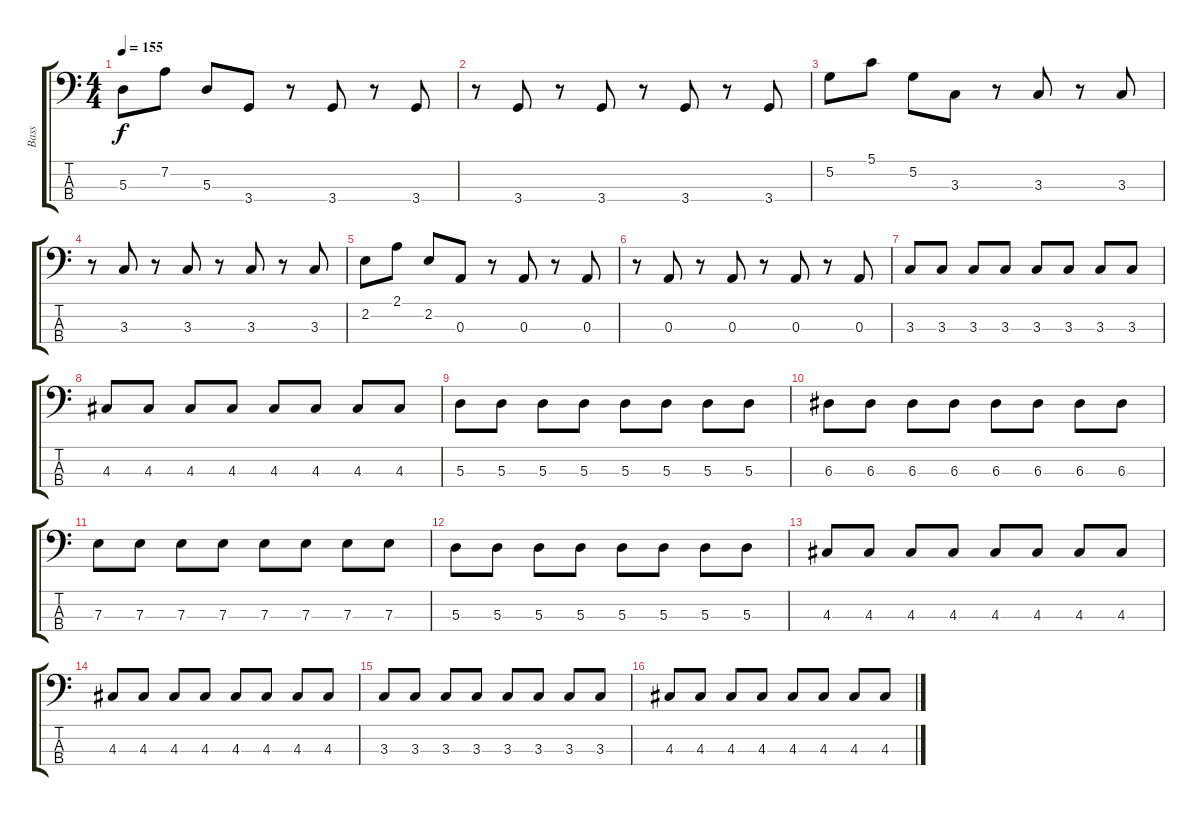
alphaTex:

\track ("Bass" "Bass") {instrument synthbass2}
\staff {score tabs}
\tuning (G2 D2 A1 E1) {hide}
\ts (4 4)
\tempo 155
\clef f4
\ks c
5.3.8{dy f} 7.2.8 5.3.8 3.4.8 r.8 3.4.8 r.8 3.4.8 |
r.8 3.4.8 r.8 3.4.8 r.8 3.4.8 r.8 3.4.8 |
5.2.8 5.1.8 5.2.8 3.3.8 r.8 3.3.8 r.8 3.3.8 |
r.8 3.3.8 r.8 3.3.8 r.8 3.3.8 r.8 3.3.8 |
2.2.8 2.1.8 2.2.8 0.3.8 r.8 0.3.8 r.8 0.3.8 |
r.8 0.3.8 r.8 0.3.8 r.8 0.3.8 r.8 0.3.8 |
3.3.8 3.3.8 3.3.8 3.3.8 3.3.8 3.3.8 3.3.8 3.3.8 |
4.3.8 4.3.8 4.3.8 4.3.8 4.3.8 4.3.8 4.3.8 4.3.8 |
5.3.8 5.3.8 5.3.8 5.3.8 5.3.8 5.3.8 5.3.8 5.3.8 |
6.3.8 6.3.8 6.3.8 6.3.8 6.3.8 6.3.8 6.3.8 6.3.8 |
7.3.8 7.3.8 7.3.8 7.3.8 7.3.8 7.3.8 7.3.8 7.3.8 |
5.3.8 5.3.8 5.3.8 5.3.8 5.3.8 5.3.8 5.3.8 5.3.8 |
4.3.8 4.3.8 4.3.8 4.3.8 4.3.8 4.3.8 4.3.8 4.3.8 |
4.3.8 4.3.8 4.3.8 4.3.8 4.3.8 4.3.8 4.3.8 4.3.8 |
3.3.8 3.3.8 3.3.8 3.3.8 3.3.8 3.3.8 3.3.8 3.3.8 |
4.3.8 4.3.8 4.3.8 4.3.8 4.3.8 4.3.8 4.3.8 4.3.8
